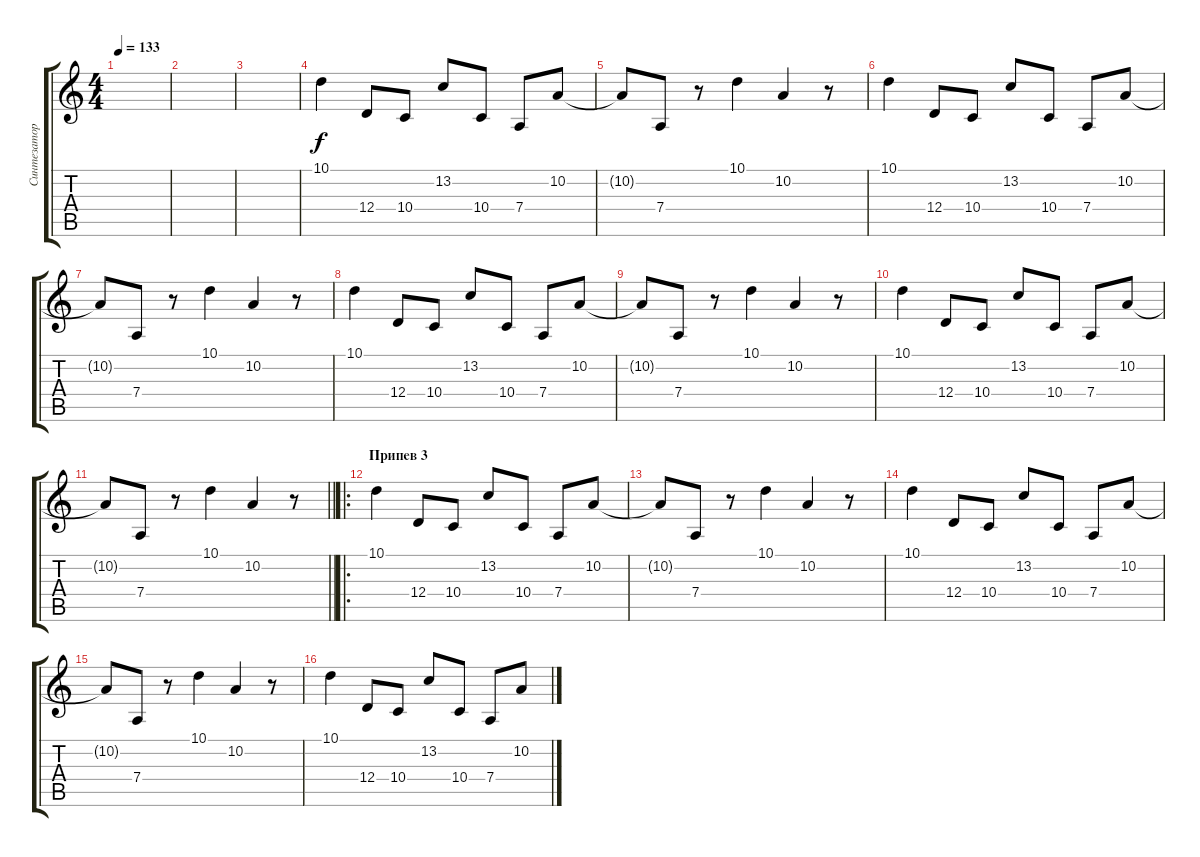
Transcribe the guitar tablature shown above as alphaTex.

\track ("Синтезатор" "Синтезатор") {instrument stringensemble1}
\staff {score tabs}
\tuning (E4 B3 G3 D3 A2 E2) {hide}
\ts (4 4)
\tempo 133
\clef g2
\ks c
|
|
|
10.1.4 12.4.8 10.4.8 13.2.8 10.4.8 7.4.8 10.2.8 |
10.2{t}.8 7.4.8 r.8 10.1.4 10.2.4 r.8 |
10.1.4 12.4.8 10.4.8 13.2.8 10.4.8 7.4.8 10.2.8 |
10.2{t}.8 7.4.8 r.8 10.1.4 10.2.4 r.8 |
10.1.4 12.4.8 10.4.8 13.2.8 10.4.8 7.4.8 10.2.8 |
10.2{t}.8 7.4.8 r.8 10.1.4 10.2.4 r.8 |
10.1.4 12.4.8 10.4.8 13.2.8 10.4.8 7.4.8 10.2.8 |
\barLineRight lightlight
10.2{t}.8 7.4.8 r.8 10.1.4 10.2.4 r.8 |
\ro
\section ("" "Припев 3")
10.1.4 12.4.8 10.4.8 13.2.8 10.4.8 7.4.8 10.2.8 |
10.2{t}.8 7.4.8 r.8 10.1.4 10.2.4 r.8 |
10.1.4 12.4.8 10.4.8 13.2.8 10.4.8 7.4.8 10.2.8 |
10.2{t}.8 7.4.8 r.8 10.1.4 10.2.4 r.8 |
10.1.4 12.4.8 10.4.8 13.2.8 10.4.8 7.4.8 10.2.8
